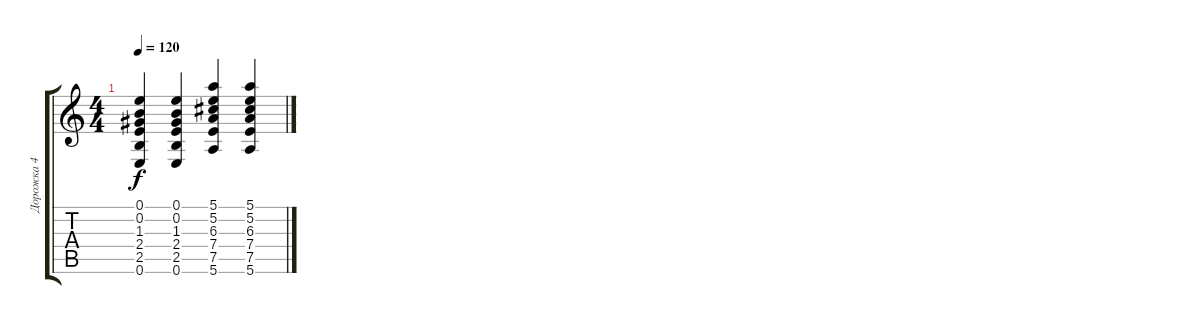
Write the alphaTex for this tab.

\track ("Дорожка 4" "Дорожка 4") {instrument electricguitarclean}
\staff {score tabs}
\tuning (E4 B3 G3 D3 A2 E2) {hide}
\ts (4 4)
\tempo 120
\clef g2
\ks c
(0.1 0.2 1.3 2.4 2.5 0.6).4{dy f} (0.1 0.2 1.3 2.4 2.5 0.6).4 (5.1 5.2 6.3 7.4 7.5 5.6).4 (5.1 5.2 6.3 7.4 7.5 5.6).4
